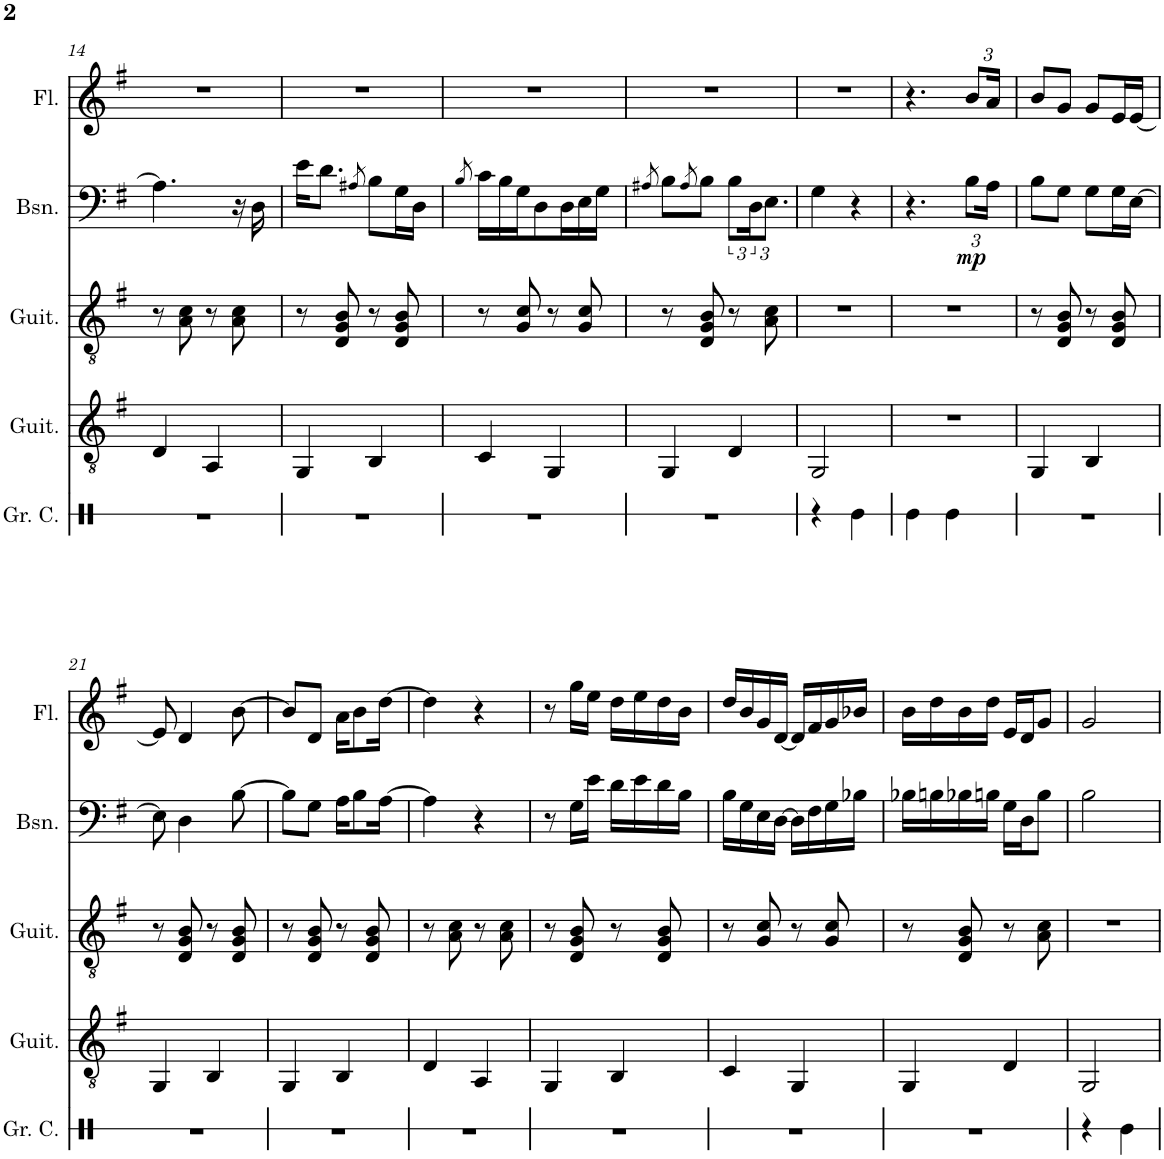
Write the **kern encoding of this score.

**kern	**kern	**kern	**kern	**dynam	**kern
*part5	*part4	*part3	*part2	*part2	*part1
*staff5	*staff4	*staff3	*staff2	*staff2	*staff1
*I"Grosse caisse	*I"Guitare classique	*I"Guitare classique	*I"Basson	*	*I"Flûte
*I'Gr. C.	*I'Guit.	*I'Guit.	*I'Bsn.	*	*I'Fl.
!!LO:PB:g=z
*clefX	*clefGv2	*clefGv2	*clefF4	*	*clefG2
*k[]	*k[f#]	*k[f#]	*k[f#]	*	*k[f#]
*M2/4	*M2/4	*M2/4	*M2/4	*	*M2/4
=14	=14	=14	=14	=14	=14
2r	4D/	8r	4.A\]	.	2r
.	.	8A\ 8c\	.	.	.
.	4AA/	8r	.	.	.
.	.	8A\ 8c\	16r	.	.
.	.	.	16D\	.	.
=15	=15	=15	=15	=15	=15
2r	4GG/	8r	16e\KL	.	2r
.	.	.	8.d\J	.	.
.	.	8D/ 8G/ 8B/	.	.	.
.	.	.	8qA#X/	.	.
.	4BB/	8r	8B\L	.	.
.	.	8D/ 8G/ 8B/	16G\L	.	.
.	.	.	16D\JJ	.	.
=16	=16	=16	=16	=16	=16
.	.	.	8qB/	.	.
2r	4C/	8r	16c\LL	.	2r
.	.	.	16B\	.	.
.	.	8G/ 8c/	16G\J	.	.
.	.	.	8D\	.	.
.	4GG/	8r	.	.	.
.	.	.	16D\L	.	.
.	.	8G/ 8c/	16E\	.	.
.	.	.	16G\JJ	.	.
=17	=17	=17	=17	=17	=17
.	.	.	8qA#X/	.	.
2r	4GG/	8r	8B\L	.	2r
.	.	.	8qA#/	.	.
.	.	8D/ 8G/ 8B/	8B\J	.	.
.	4D/	8r	12B\L	.	.
.	.	.	24D\K	.	.
.	.	8A\ 8c\	12.E\J	.	.
=18	=18	=18	=18	=18	=18
4r	2GG/	2r	4G\	.	2r
4Re\	.	.	4r	.	.
=19	=19	=19	=19	=19	=19
4Re\	2r	2r	4.r	.	4.r
4Re\	.	.	.	.	.
*	*	*	*Xbrackettup	*	*Xbrackettup
!	!	!	!	!LO:DY:b	!
.	.	.	12B\L	mp	12b/L
.	.	.	24A\Jk	.	24a/Jk
=20	=20	=20	=20	=20	=20
2r	4GG/	8r	8B\L	.	8b/L
.	.	8D/ 8G/ 8B/	8G\J	.	8g/J
.	4BB/	8r	8G\L	.	8g/L
.	.	8D/ 8G/ 8B/	16G\L	.	16e/L
.	.	.	[16E\JJ	.	[16e/JJ
!!LO:LB:g=z
=21	=21	=21	=21	=21	=21
2r	4GG/	8r	8E\]	.	8e/]
.	.	8D/ 8G/ 8B/	4D\	.	4d/
.	4BB/	8r	.	.	.
.	.	8D/ 8G/ 8B/	[8B\	.	[8b\
=22	=22	=22	=22	=22	=22
2r	4GG/	8r	8B\L]	.	8b/L]
.	.	8D/ 8G/ 8B/	8G\J	.	8d/J
.	4BB/	8r	16A\KL	.	16a\KL
.	.	.	8B\	.	8b\
.	.	8D/ 8G/ 8B/	.	.	.
.	.	.	[16A\Jk	.	[16dd\Jk
=23	=23	=23	=23	=23	=23
2r	4D/	8r	4A\]	.	4dd\]
.	.	8A\ 8c\	.	.	.
.	4AA/	8r	4r	.	4r
.	.	8A\ 8c\	.	.	.
=24	=24	=24	=24	=24	=24
2r	4GG/	8r	8r	.	8r
.	.	8D/ 8G/ 8B/	16G\LL	.	16gg\LL
.	.	.	16e\JJ	.	16ee\JJ
.	4BB/	8r	16d\LL	.	16dd\LL
.	.	.	16e\	.	16ee\
.	.	8D/ 8G/ 8B/	16d\	.	16dd\
.	.	.	16B\JJ	.	16b\JJ
=25	=25	=25	=25	=25	=25
2r	4C/	8r	16B\LL	.	16dd/LL
.	.	.	16G\	.	16b/
.	.	8G/ 8c/	16E\	.	16g/
.	.	.	[16D\JJ	.	[16d/JJ
.	4GG/	8r	16D\LL]	.	16d/LL]
.	.	.	16F#\	.	16f#/
.	.	8G/ 8c/	16G\	.	16g/
.	.	.	16B-X\JJ	.	16b-X/JJ
=26	=26	=26	=26	=26	=26
2r	4GG/	8r	16B-X\LL	.	16b\LL
.	.	.	16Bn\	.	16dd\
.	.	8D/ 8G/ 8B/	16B-X\	.	16b\
.	.	.	16Bn\JJ	.	16dd\JJ
.	4D/	8r	16G\LL	.	16e/LL
.	.	.	16D\J	.	16d/J
.	.	8A\ 8c\	8B\J	.	8g/J
=27	=27	=27	=27	=27	=27
4r	2GG/	2r	2B\	.	2g/
4Re\	.	.	.	.	.
=	=	=	=	=	=
*-	*-	*-	*-	*-	*-
